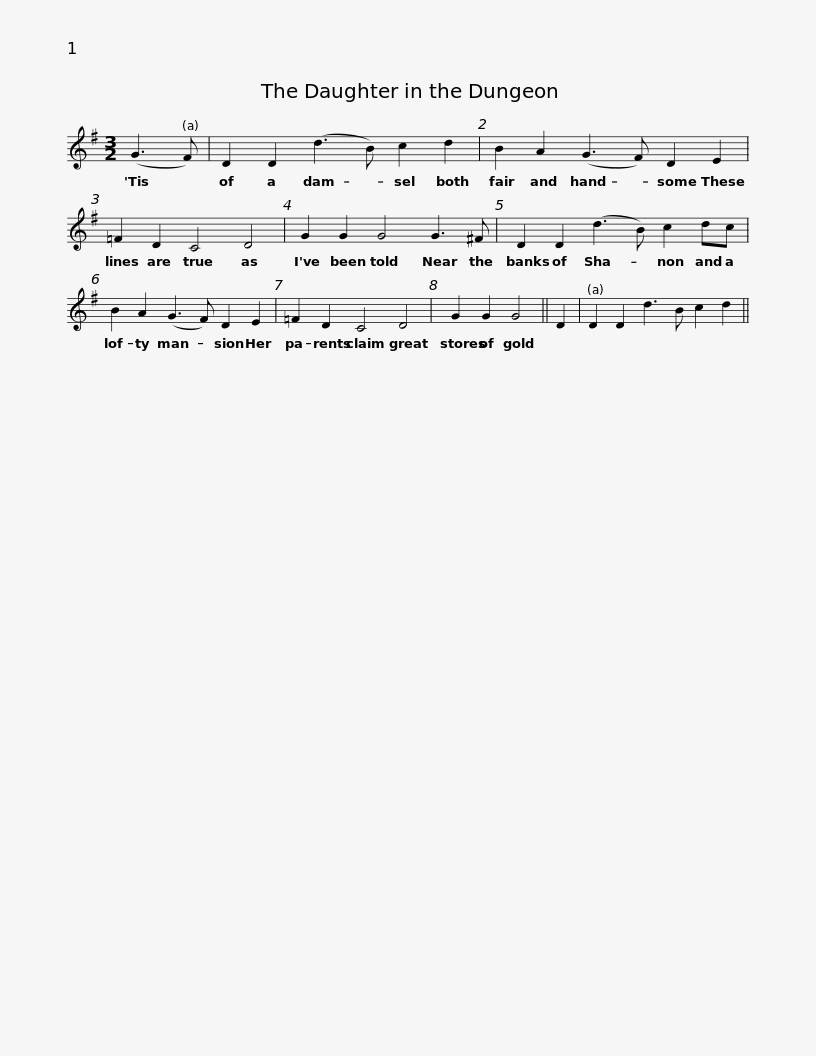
X:1
L:1/8
M:3/2
I:linebreak $
K:G
V:1 treble
V:1
 (G3 F) | D2 D2 (d3 B) c2 d2 | B2 A2 (G3 F) D2 E2 | =F2 D2 C4 D4 |$ G2 G2 G4 G3 ^F | %5
 D2 D2 (d3 B) c2 dc | B2 A2 (G3 F) D2 E2 | =F2 D2 C4 D4 |$ G2 G2 G4 || D2 | %10
 D2 D2 d3 B c2 d2 || %11
